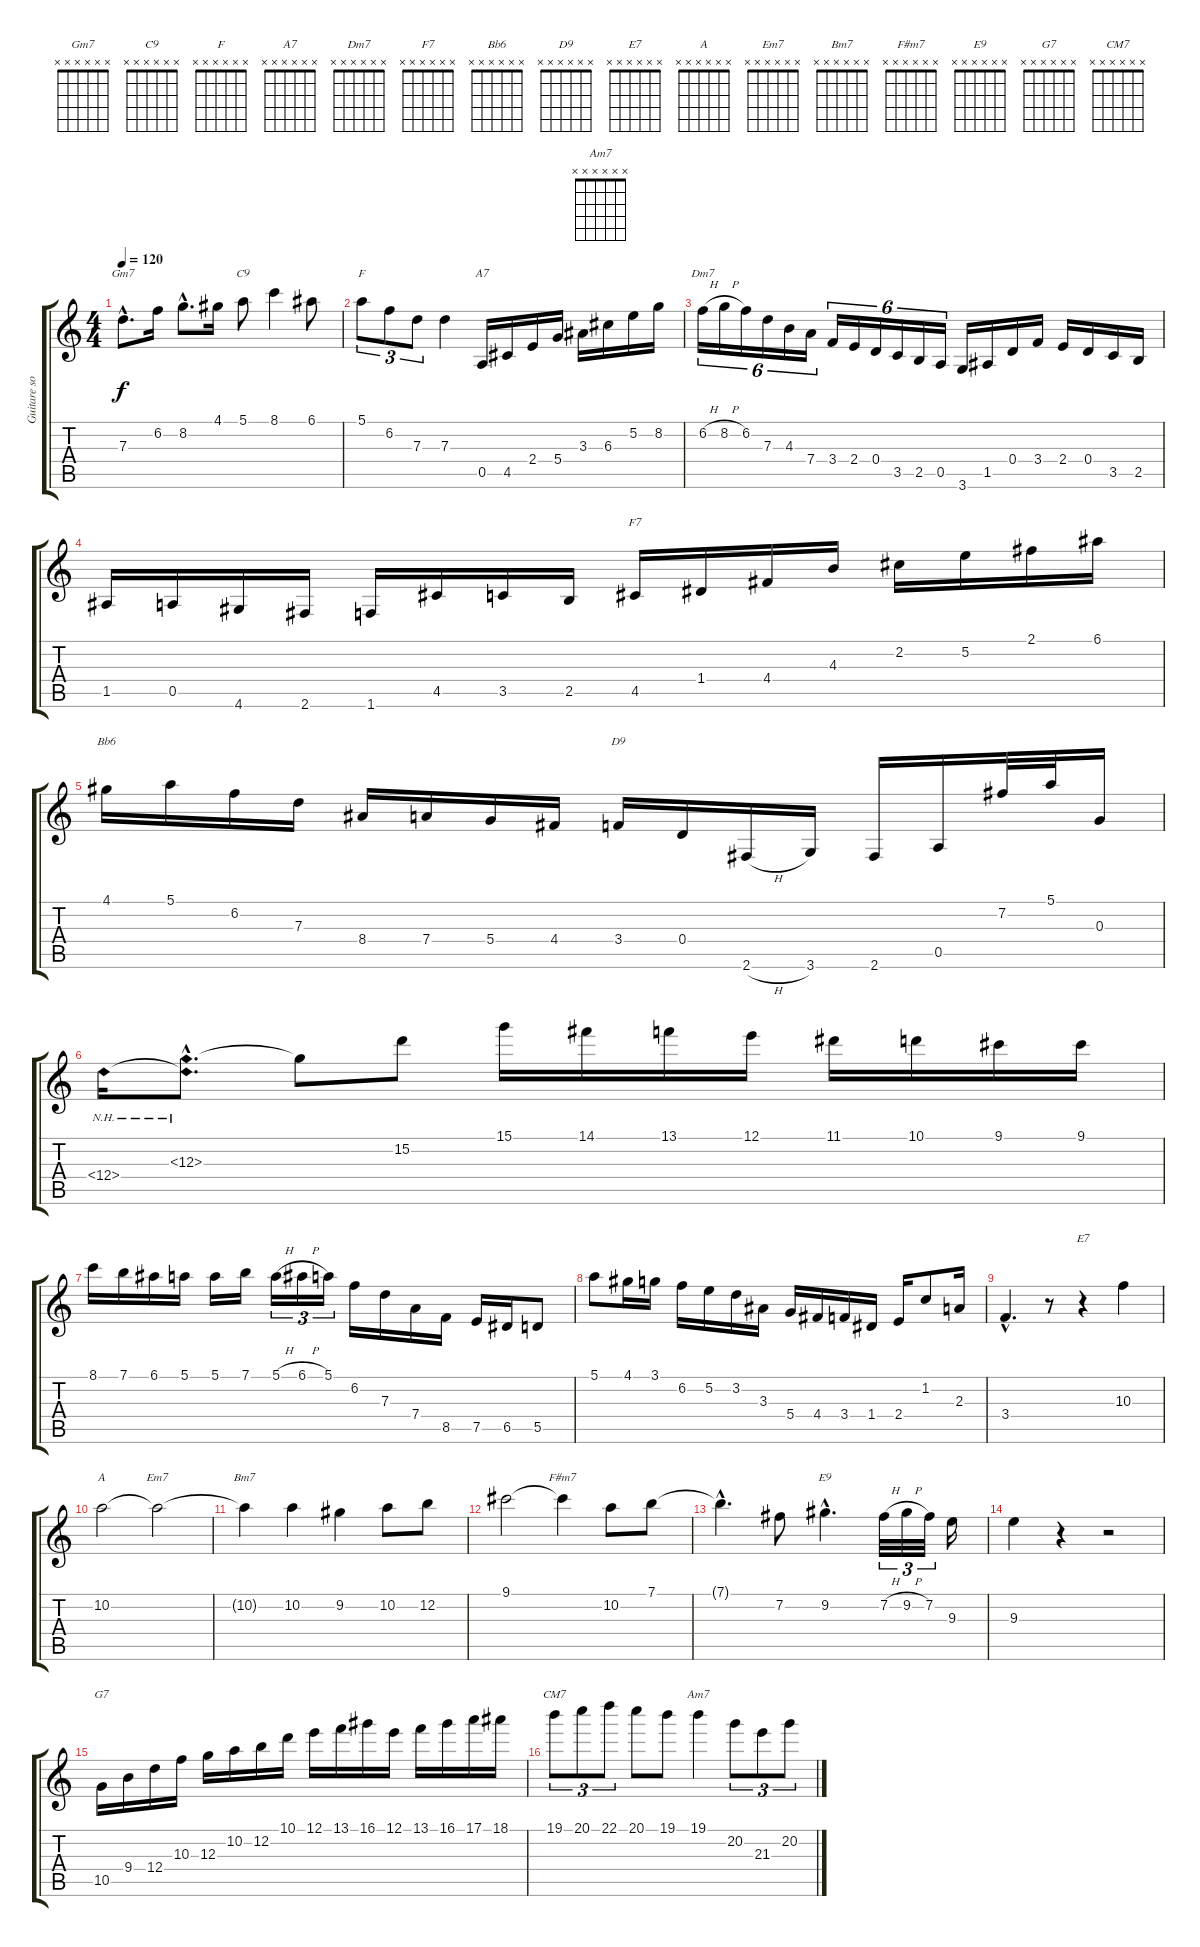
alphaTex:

\track ("Guitare solo" "Guitare so") {instrument acousticguitarsteel}
\staff {score tabs}
\tuning (E4 B3 G3 D3 A2 E2) {hide}
\chord ("Gm7" x x x x x x) {firstfret 0}
\chord ("C9" x x x x x x) {firstfret 0}
\chord ("F" x x x x x x) {firstfret 0}
\chord ("A7" x x x x x x) {firstfret 0}
\chord ("Dm7" x x x x x x) {firstfret 0}
\chord ("F7" x x x x x x) {firstfret 0}
\chord ("Bb6" x x x x x x) {firstfret 0}
\chord ("D9" x x x x x x) {firstfret 0}
\chord ("E7" x x x x x x) {firstfret 0}
\chord ("A" x x x x x x) {firstfret 0}
\chord ("Em7" x x x x x x) {firstfret 0}
\chord ("Bm7" x x x x x x) {firstfret 0}
\chord ("F#m7" x x x x x x) {firstfret 0}
\chord ("E9" x x x x x x) {firstfret 0}
\chord ("G7" x x x x x x) {firstfret 0}
\chord ("CM7" x x x x x x) {firstfret 0}
\chord ("Am7" x x x x x x) {firstfret 0}
\ts (4 4)
\tempo 120
\clef g2
\ks c
7.3{hac}.8{d ch "Gm7" dy f} 6.2.16 8.2{hac}.8{d} 4.1.16 5.1.8{ch "C9"} 8.1.4 6.1.8 |
5.1.8{tu (3 2) ch "F"} 6.2.8{tu (3 2)} 7.3.8{tu (3 2)} 7.3.4 0.5.16{ch "A7"} 4.5.16 2.4.16 5.4.16 3.3.16 6.3.16 5.2.16 8.2.16 |
6.2{h}.16{tu (6 4) ch "Dm7"} 8.2{h}.16{tu (6 4)} 6.2.16{tu (6 4)} 7.3.16{tu (6 4)} 4.3.16{tu (6 4)} 7.4.16{tu (6 4)} 3.4.16{tu (6 4)} 2.4.16{tu (6 4)} 0.4.16{tu (6 4)} 3.5.16{tu (6 4)} 2.5.16{tu (6 4)} 0.5.16{tu (6 4)} 3.6.16 1.5.16 0.4.16 3.4.16 2.4.16 0.4.16 3.5.16 2.5.16 |
1.5.16 0.5.16 4.6.16 2.6.16 1.6.16 4.5.16 3.5.16 2.5.16 4.5.16{ch "F7"} 1.4.16 4.4.16 4.3.16 2.2.16 5.2.16 2.1.16 6.1.16 |
4.1.16{ch "Bb6"} 5.1.16 6.2.16 7.3.16 8.4.16 7.4.16 5.4.16 4.4.16 3.4.16{ch "D9"} 0.4.16 2.6{h}.16 3.6.16 2.6.16 0.5.16 7.2.32 5.1.32 0.3.16 |
12.4{nh}.16 (12.3{nh hac} 12.4{nh hac t}).8{d} 12.3{t}.8 15.2.8 15.1.16 14.1.16 13.1.16 12.1.16 11.1.16 10.1.16 9.1.16 9.1.16 |
8.1.16 7.1.16 6.1.16 5.1.16 5.1.16 7.1.16 5.1{h}.16{tu (3 2)} 6.1{h}.16{tu (3 2)} 5.1.16{tu (3 2)} 6.2.16 7.3.16 7.4.16 8.5.16 7.5.16 6.5.16 5.5.8 |
5.1.8 4.1.16 3.1.16 6.2.16 5.2.16 3.2.16 3.3.16 5.4.16 4.4.16 3.4.16 1.4.16 2.4.16 1.2.8 2.3.16 |
3.4{hac}.4{d} r.8 r.4{ch "E7"} 10.3.4 |
10.2.2{ch "A"} 10.2{t}.2{ch "Em7"} |
10.2{t}.4{ch "Bm7"} 10.2.4 9.2.4 10.2.8 12.2.8 |
9.1.2 9.1{t}.4{ch "F#m7"} 10.2.8 7.1.8 |
7.1{hac t}.4{d} 7.2.8 9.2{hac}.4{d ch "E9"} 7.2{h}.32{tu (3 2)} 9.2{h}.32{tu (3 2)} 7.2.32{tu (3 2)} 9.3.16 |
9.3.4 r.4 r.2 |
10.5.16{ch "G7"} 9.4.16 12.4.16 10.3.16 12.3.16 10.2.16 12.2.16 10.1.16 12.1.16 13.1.16 16.1.16 12.1.16 13.1.16 16.1.16 17.1.16 18.1.16 |
19.1.8{tu (3 2) ch "CM7"} 20.1.8{tu (3 2)} 22.1.8{tu (3 2)} 20.1.8 19.1.8 19.1.4{ch "Am7"} 20.2.8{tu (3 2)} 21.3.8{tu (3 2)} 20.2.8{tu (3 2)}
